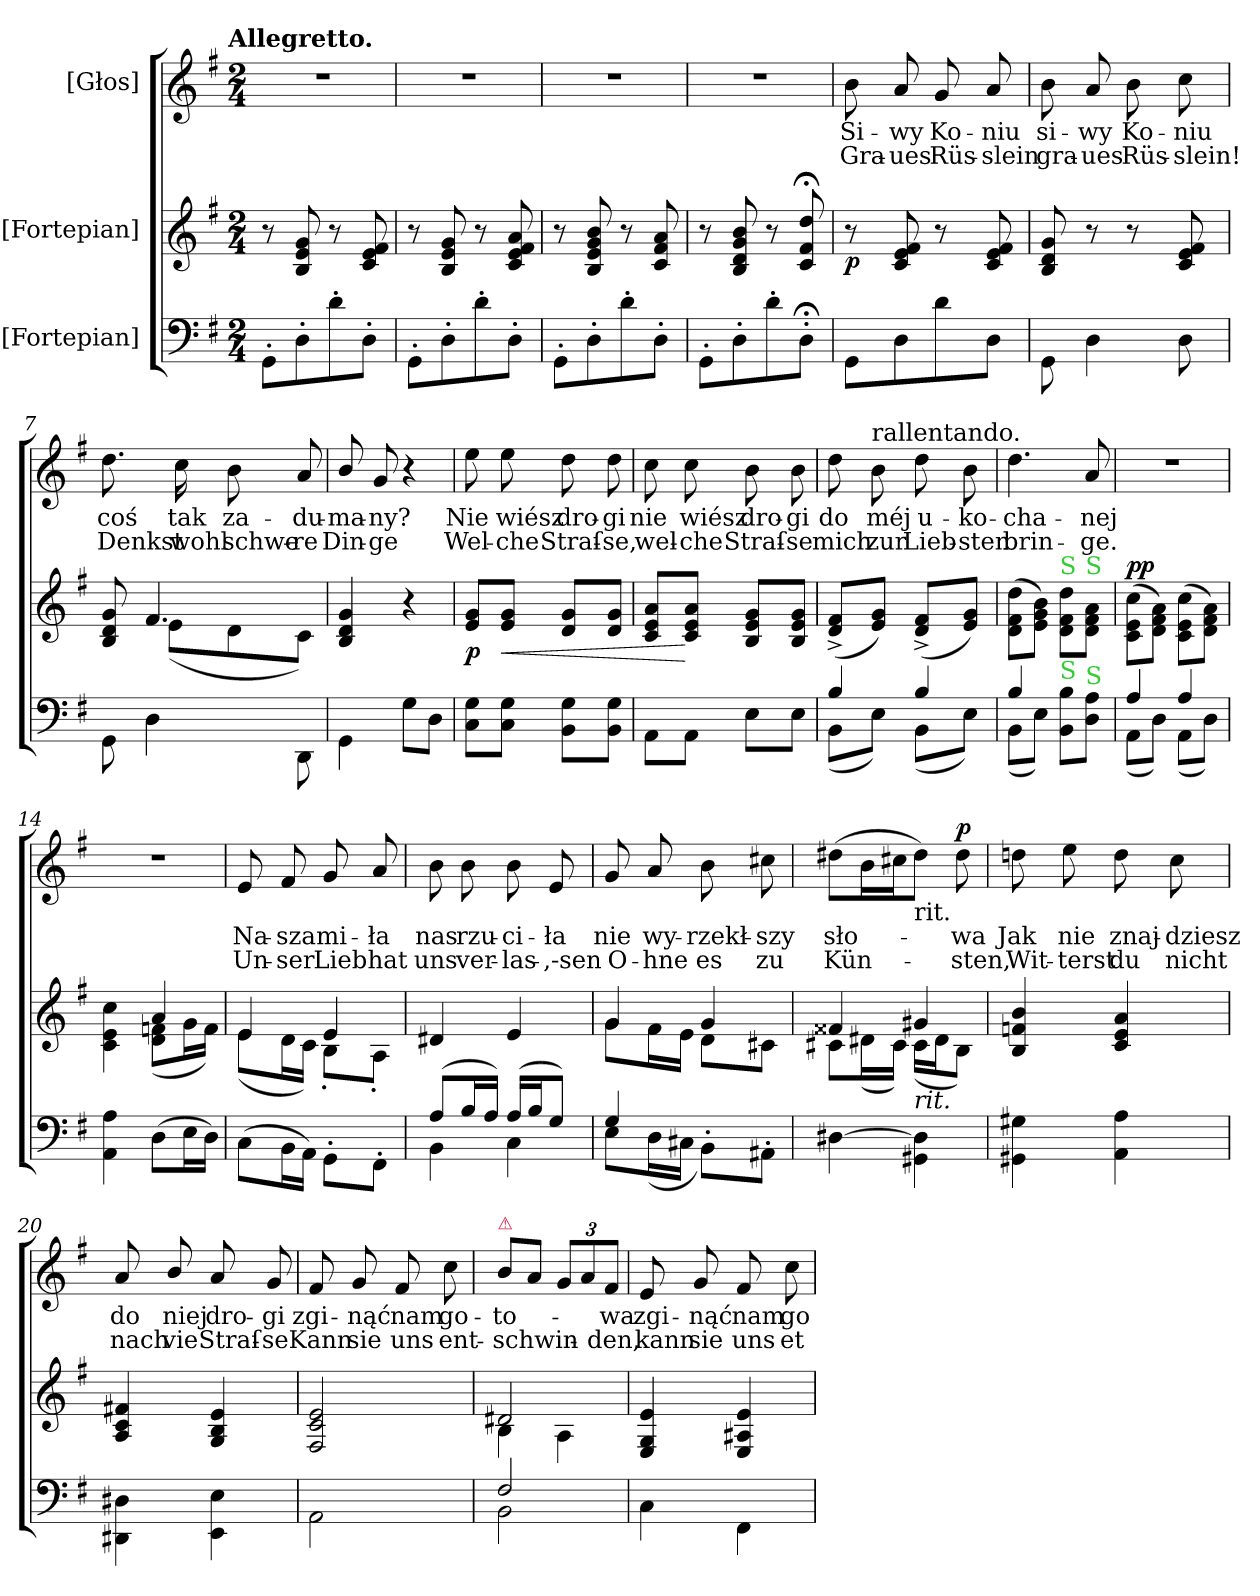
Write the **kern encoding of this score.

**kern	**kern	**dynam	**kern	**text	**text	**dynam
*part3	*part2	*part2	*part1	*part1	*part1	*part1
*staff3	*staff2	*staff2	*staff1	*staff1	*staff1	*staff1
*I"[Fortepian]	*I"[Fortepian]	*	*I"[Głos]	*	*	*
*clefF4	*clefG2	*	*clefG2	*	*	*
*k[f#]	*k[f#]	*	*k[f#]	*	*	*
*G:	*G:	*	*G:	*	*	*
!!LO:TX:omd:t=Allegretto.
*M2/4	*M2/4	*	*M2/4	*	*	*
=1	=1	=1	=1	=1	=1	=1
8GG'\L	8r	.	2r	.	.	.
8D'\	8B/ 8e/ 8g/	.	.	.	.	.
8d'\	8r	.	.	.	.	.
8D'\J	8c/ 8e/ 8f#/	.	.	.	.	.
=2	=2	=2	=2	=2	=2	=2
8GG'\L	8r	.	2r	.	.	.
8D'\	8B/ 8e/ 8g/	.	.	.	.	.
8d'\	8r	.	.	.	.	.
8D'\J	8c/ 8e/ 8f#/ 8a/	.	.	.	.	.
=3	=3	=3	=3	=3	=3	=3
8GG'\L	8r	.	2r	.	.	.
8D'\	8B/ 8e/ 8g/ 8b/	.	.	.	.	.
8d'\	8r	.	.	.	.	.
8D'\J	8c/ 8f#/ 8a/	.	.	.	.	.
=4	=4	=4	=4	=4	=4	=4
8GG'\L	8r	.	2r	.	.	.
8D'\	8B/ 8d/ 8g/ 8b/	.	.	.	.	.
8d'\	8r	.	.	.	.	.
8D;<'\J	8c;</ 8f#;</ 8dd;</	.	.	.	.	.
=5	=5	=5	=5	=5	=5	=5
8GG\L	8r	p.	8b\	Si-	Gra-	.
8D\	8c/ 8e/ 8f#/	.	8a/	-wy	-ues	.
8d\	8r	.	8g/	Ko-	Rüs-	.
8D\J	8c/ 8e/ 8f#/	.	8a/	-niu	-slein	.
=6	=6	=6	=6	=6	=6	=6
8GG\	8B/ 8d/ 8g/	.	8b\	si-	gra-	.
4D\	8r	.	8a/	-wy	-ues	.
.	8r	.	8b\	Ko-	Rüs-	.
8D\	8c/ 8e/ 8f#/	.	8cc\	-niu	-slein!	.
=7	=7	=7	=7	=7	=7	=7
*	*^	*	*	*	*	*
8GG\	8B/ 8d/ 8g/	8ryy	.	8.dd\	coś	Denkst	.
4D\	4.f#/	(<8e\L	.	.	.	.	.
.	.	.	.	16cc\	tak	wohl	.
.	.	8d\	.	8b\	za-	schwe-	.
8DD\	.	8c\J)	.	8a/	-du-	-re	.
*	*v	*v	*	*	*	*	*
=8	=8	=8	=8	=8	=8	=8
4GG\	4B/ 4d/ 4g/	.	8b/	-ma-	Din-	.
.	.	.	8g/	-ny?	-ge	.
8G\L	4r	.	4r	.	.	.
8D\J	.	.	.	.	.	.
=9	=9	=9	=9	=9	=9	=9
8C\ 8G\L	8e/ 8g/L	p	8ee\	Nie	Wel-	.
!	!	!LO:HP:b	!	!	!	!
8C\ 8G\J	8e/ 8g/J	<	8ee\	wiész	-che	.
8BB\ 8G\L	8d/ 8g/L	.	8dd\	dro-	Straſ-	.
8BB\ 8G\J	8d/ 8g/J	.	8dd\	-gi	-se,	.
=10	=10	=10	=10	=10	=10	=10
8AA\L	8c/ 8e/ 8a/L	.	8cc\	nie	wel-	.
8AA\J	8c/ 8e/ 8a/J	[	8cc\	wiész	-che	.
8E\L	8B/ 8e/ 8g/L	.	8b\	dro-	Straſ-	.
8E\J	8B/ 8e/ 8g/J	.	8b\	-gi	-se	.
=11	=11	=11	=11	=11	=11	=11
*^	*	*	*	*	*	*
4B/	(>8BB\L	(<8d^>/ 8f#^>/L	.	8dd\	do	mich	.
!	!	!	!	!LO:TX:a:t=rallentando.	!	!	!
.	8E\J)	8e/ 8g/J)	.	8b\	méj	zur	.
4B/	(>8BB\L	(<8d^>/ 8f#^>/L	.	8dd\	u-	Lieb-	.
.	8E\J)	8e/ 8g/J)	.	8b\	-ko-	-sten	.
=12	=12	=12	=12	=12	=12	=12	=12
4B/	(>8BB\L	(>8d\ 8f#\ 8dd\L	.	4.dd\	-cha-	brin-	.
.	8E\J)	8e\ 8g\ 8b\J)	.	.	.	.	.
!	!	!LO:TX:a:color=limegreen:t=S	!	!	!	!	!
!LO:TX:a:color=limegreen:t=S	!	!	!	!	!	!	!
4ryy	8BB\ 8B\L	8d\ 8f#\ 8dd\L	.	.	.	.	.
!	!	!LO:TX:a:color=limegreen:t=S	!	!	!	!	!
!	!LO:TX:a:color=limegreen:t=S	!	!	!	!	!	!
.	8D\ 8A\J	8d\ 8f#\ 8a\J	.	8a/	-nej	-ge.	.
=13	=13	=13	=13	=13	=13	=13	=13
!	!	!	!LO:DY:a	!	!	!	!
4A/	(>8AA\L	(>8c\ 8e\ 8cc\L	pp.	2r	.	.	.
.	8D\J)	8d\ 8f#\ 8a\J)	.	.	.	.	.
4A/	(>8AA\L	(>8c\ 8e\ 8cc\L	.	.	.	.	.
.	8D\J)	8d\ 8f#\ 8a\J)	.	.	.	.	.
*v	*v	*	*	*	*	*	*
=14	=14	=14	=14	=14	=14	=14
*	*^	*	*	*	*	*
4AA\ 4A\	4c\ 4e\ 4cc\	4ryy	.	2r	.	.	.
(>8D\L	4a/	(<8d\ 8fn\L	.	.	.	.	.
16E\L	.	16g\L	.	.	.	.	.
16D\JJ)	.	16f\JJ)	.	.	.	.	.
=15	=15	=15	=15	=15	=15	=15	=15
(>8C\L	4e/	(<8e\L	.	8e/	Na-	Un-	.
16BB\L	.	16d\L	.	8f#/	-sza	-ser	.
16AA\JJ)	.	16c\JJ)	.	.	.	.	.
8GG'>\L	4e/	8B'<\L	.	8g/	mi-	Lieb	.
8FF#'>\J	.	8A'<\J	.	8a/	-ła	hat	.
*	*v	*v	*	*	*	*	*
=16	=16	=16	=16	=16	=16	=16
*^	*	*	*	*	*	*
(8A/L	4BB\	4d#X/	.	8b\	nas	uns	.
16B/L	.	.	.	8b\	rzu-	ver-	.
16A/JJ)	.	.	.	.	.	.	.
(16A/LL	4C\	4e/	.	8b\	-ci-	-las-	.
16B/J	.	.	.	.	.	.	.
8G/J)	.	.	.	8e/	-ła	,-sen	.
=17	=17	=17	=17	=17	=17	=17	=17
*	*	*^	*	*	*	*	*
4G/	8E\L	4g/	8g\L	.	8g/	nie	O-	.
.	(>16D\L	.	16f#\L	.	8a/	wy-	-hne	.
.	16C#X\JJ	.	16e\JJ	.	.	.	.	.
4ryy	8BB'\L)	4g/	8d\L	.	8b\	-rzekł-	es	.
.	8AA#X'\J	.	8c#X\J	.	8cc#X\	-szy	zu	.
*v	*v	*	*	*	*	*	*	*
=18	=18	=18	=18	=18	=18	=18	=18
[4D#X\	4f##X/	8c#X\L	.	(>8dd#X\L	sło-	Kün-	.
.	.	(>16d#X\L	.	16b\L	.	.	.
.	.	16c#\JJ)	.	16cc#X\J	.	.	.
!	!	!	!	!LO:TX:b:t=rit.	!	!	!
!	!LO:TX:b:i:t=rit.	!	!	!	!	!	!
4GG#X\ 4D#]\	4g#X/	(>16c#\LL	.	8dd#\J)	.	.	.
.	.	16d#\J	.	.	.	.	.
!	!	!	!	!	!	!	!LO:DY:a
.	.	8B\J)	.	8dd#\	-wa	-sten,	p.
*	*v	*v	*	*	*	*	*
=19	=19	=19	=19	=19	=19	=19
4GG#X\ 4G#X\	4B/ 4fn/ 4b/	.	8ddn\	Jak	Wit-	.
.	.	.	8ee\	nie	-terst	.
4AA\ 4A\	4c/ 4e/ 4a/	.	8dd\	znaj-	du	.
.	.	.	8cc\	-dziesz	nicht	.
=20	=20	=20	=20	=20	=20	=20
4DD#X\ 4D#X\	4A/ 4c/ 4f#X/	.	8a/	do	nach	.
.	.	.	8b/	niej	vie	.
4EE\ 4E\	4G/ 4B/ 4e/	.	8a/	dro-	Straſ-	.
.	.	.	8g/	-gi	-se	.
=21	=21	=21	=21	=21	=21	=21
2AA\	2F#/ 2c/ 2e/	.	8f#/	zgi-	Kann	.
.	.	.	8g/	-nąć	sie	.
.	.	.	8f#/	nam	uns	.
.	.	.	8cc\	go-	ent-	.
=22	=22	=22	=22	=22	=22	=22
*^	*^	*	*	*	*	*
!	!	!	!	!	!LO:TX:a:color=crimson:t=⚠	!	!	!
2F#/	2BB\	2d#X/	4B\	.	8b\L	-to-	-schwin-	.
.	.	.	.	.	8a/J	.	.	.
.	.	.	4A\	.	12g/L	.	.	.
.	.	.	.	.	12a/	.	.	.
.	.	.	.	.	12f#/J	-wa	-den,	.
*v	*v	*	*	*	*	*	*	*
*	*v	*v	*	*	*	*	*
=23	=23	=23	=23	=23	=23	=23
4C\	4E/ 4G/ 4e/	.	8e/	zgi-	kann	.
.	.	.	8g/	-nąć	sie	.
4FF#\	4E/ 4A#X/ 4e/	.	8f#/	nam	uns	.
.	.	.	8cc\	go-	et-	.
=	=	=	=	=	=	=
*-	*-	*-	*-	*-	*-	*-
